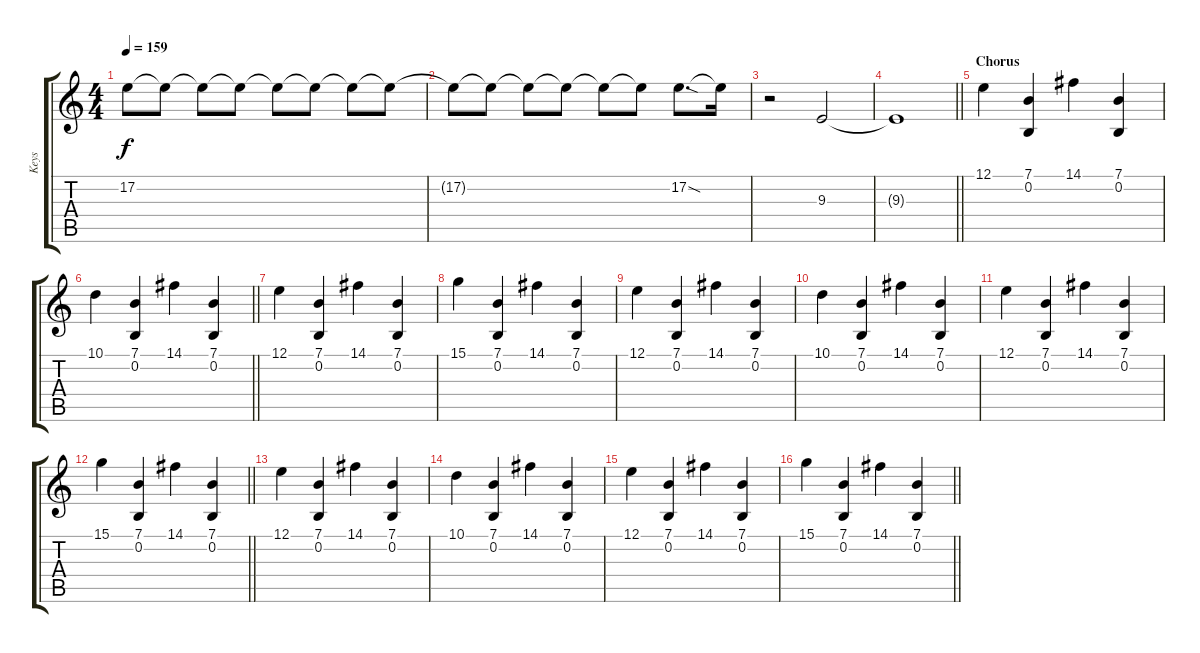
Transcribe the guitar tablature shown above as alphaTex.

\track ("Keys" "Keys") {instrument synthstrings1}
\staff {score tabs}
\tuning (E4 B3 G3 D3 A2 D2) {hide}
\ts (4 4)
\tempo 159
\clef g2
\ks c
17.2.8{dy f volume 11 balance 16 instrument synthstrings1} 17.2{t}.8 17.2{t}.8{balance 0} 17.2{t}.8 17.2{t}.8 17.2{t}.8 17.2{t}.8{balance 16} 17.2{t}.8 |
17.2{t}.8 17.2{t}.8 17.2{t}.8{balance 0} 17.2{t}.8 17.2{t}.8{balance 8} 17.2{t}.8 17.2{sod}.8{d} 17.2{t}.16{volume 0} |
r.2{volume 0} 9.3.2{volume 14} |
\barLineRight lightlight
9.3{t}.1 |
\section ("" "Chorus")
12.1.4{volume 7} (7.1 0.2).4 14.1.4 (7.1 0.2).4 |
\barLineRight lightlight
10.1.4 (7.1 0.2).4 14.1.4 (7.1 0.2).4 |
12.1.4 (7.1 0.2).4 14.1.4 (7.1 0.2).4 |
15.1.4 (7.1 0.2).4 14.1.4 (7.1 0.2).4 |
12.1.4 (7.1 0.2).4 14.1.4 (7.1 0.2).4 |
10.1.4 (7.1 0.2).4 14.1.4 (7.1 0.2).4 |
12.1.4 (7.1 0.2).4 14.1.4 (7.1 0.2).4 |
\barLineRight lightlight
15.1.4 (7.1 0.2).4 14.1.4 (7.1 0.2).4 |
\section ("" "")
12.1.4 (7.1 0.2).4 14.1.4 (7.1 0.2).4 |
10.1.4 (7.1 0.2).4 14.1.4 (7.1 0.2).4 |
12.1.4 (7.1 0.2).4 14.1.4 (7.1 0.2).4 |
\barLineRight lightlight
15.1.4 (7.1 0.2).4 14.1.4 (7.1 0.2).4
